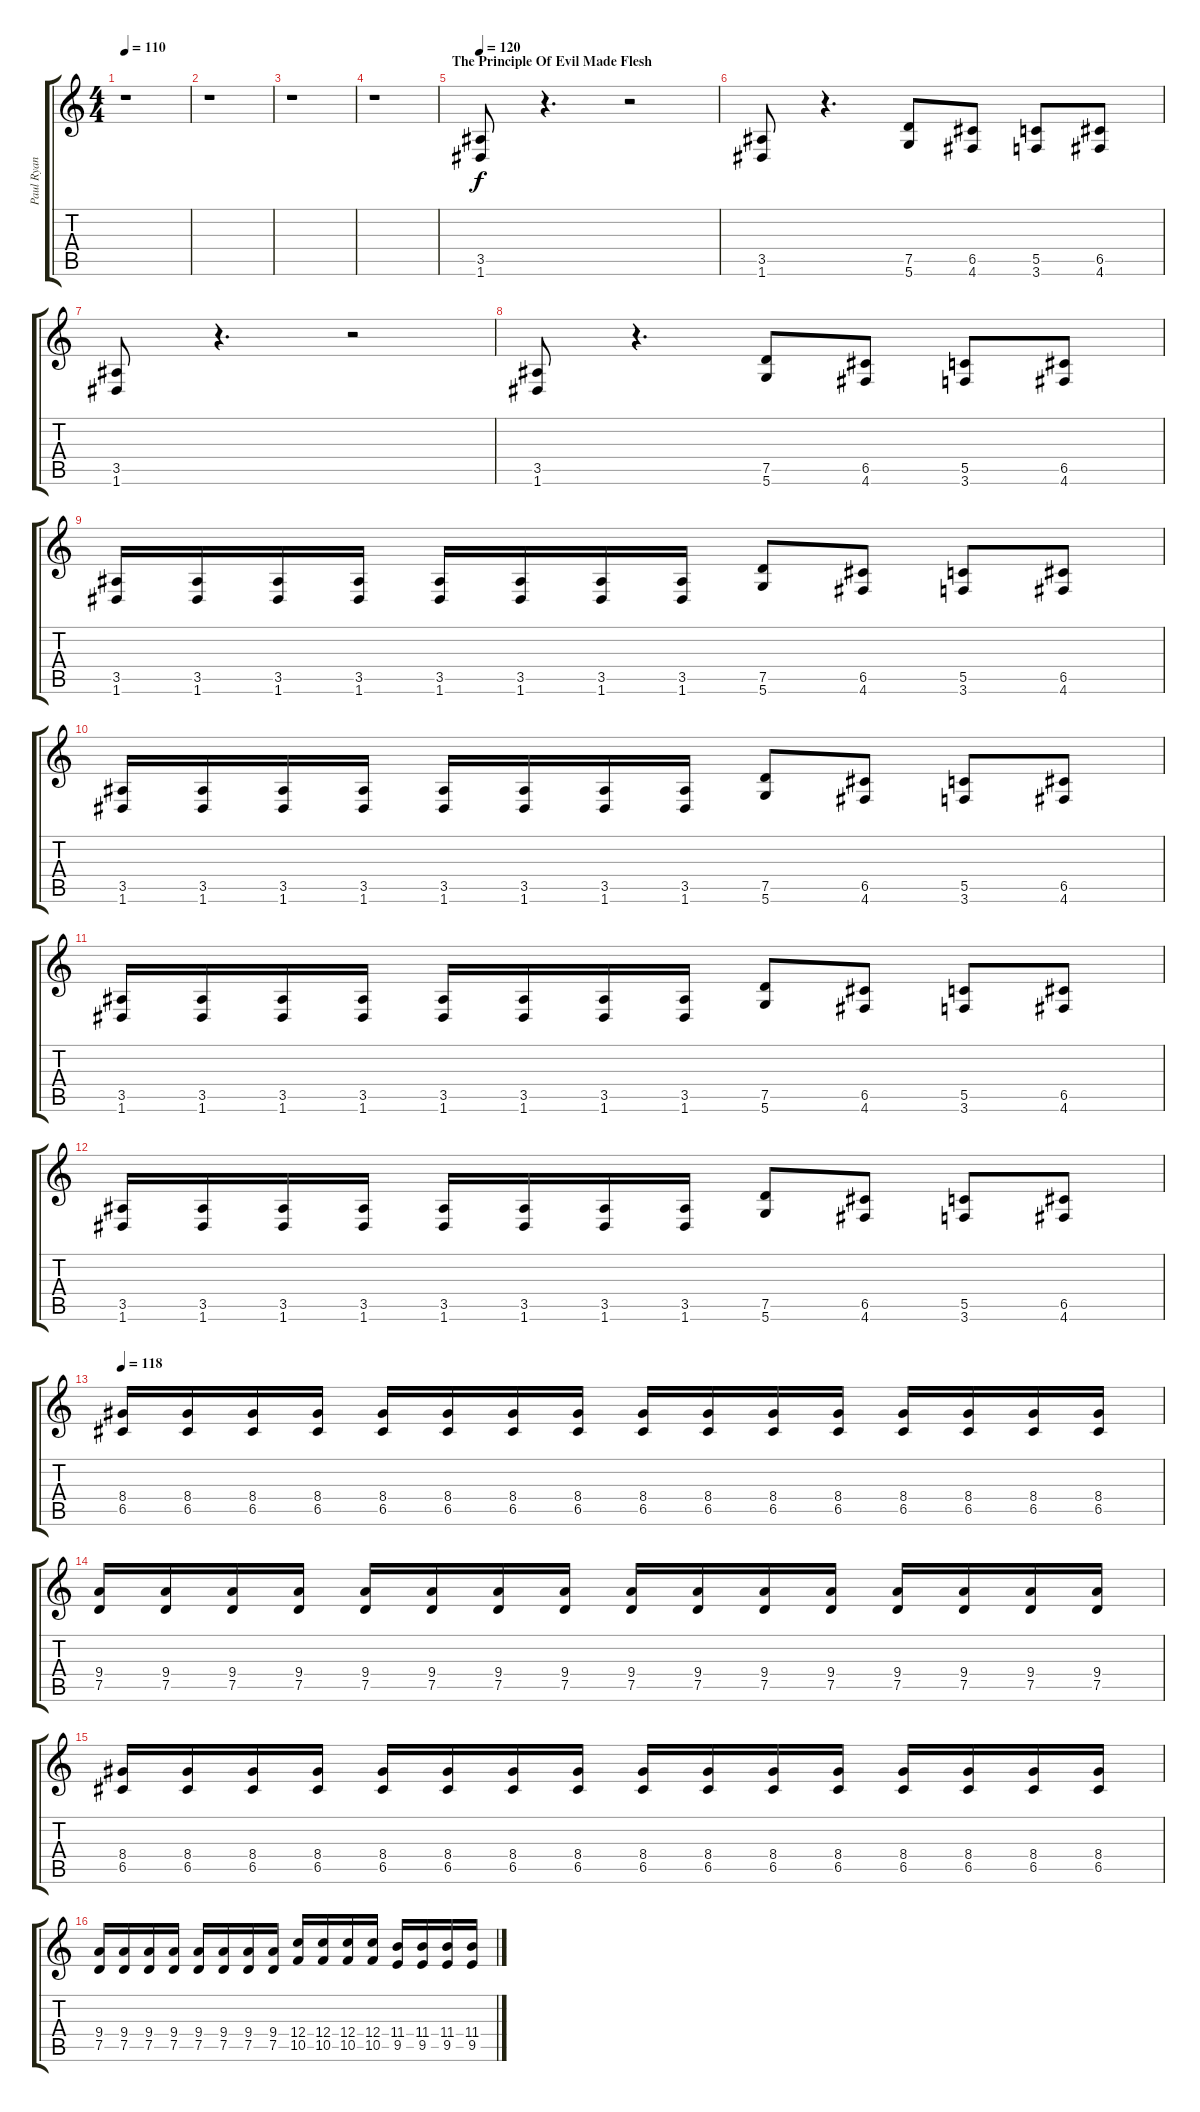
\track ("Paul Ryan (Guitar)" "Paul Ryan ") {instrument distortionguitar}
\staff {score tabs}
\tuning (D4 A3 F3 C3 G2 D2) {hide}
\ts (4 4)
\tempo 110
\clef g2
\ks c
r.1{dy f} |
r.1 |
r.1 |
r.1 |
\section ("" "The Principle Of Evil Made Flesh")
\tempo 120
(3.5 1.6).8 r.4{d} r.2 |
(3.5 1.6).8 r.4{d} (7.5 5.6).8 (6.5 4.6).8 (5.5 3.6).8 (6.5 4.6).8 |
(3.5 1.6).8 r.4{d} r.2 |
(3.5 1.6).8 r.4{d} (7.5 5.6).8 (6.5 4.6).8 (5.5 3.6).8 (6.5 4.6).8 |
(3.5 1.6).16 (3.5 1.6).16 (3.5 1.6).16 (3.5 1.6).16 (3.5 1.6).16 (3.5 1.6).16 (3.5 1.6).16 (3.5 1.6).16 (7.5 5.6).8 (6.5 4.6).8 (5.5 3.6).8 (6.5 4.6).8 |
(3.5 1.6).16 (3.5 1.6).16 (3.5 1.6).16 (3.5 1.6).16 (3.5 1.6).16 (3.5 1.6).16 (3.5 1.6).16 (3.5 1.6).16 (7.5 5.6).8 (6.5 4.6).8 (5.5 3.6).8 (6.5 4.6).8 |
(3.5 1.6).16 (3.5 1.6).16 (3.5 1.6).16 (3.5 1.6).16 (3.5 1.6).16 (3.5 1.6).16 (3.5 1.6).16 (3.5 1.6).16 (7.5 5.6).8 (6.5 4.6).8 (5.5 3.6).8 (6.5 4.6).8 |
(3.5 1.6).16 (3.5 1.6).16 (3.5 1.6).16 (3.5 1.6).16 (3.5 1.6).16 (3.5 1.6).16 (3.5 1.6).16 (3.5 1.6).16 (7.5 5.6).8 (6.5 4.6).8 (5.5 3.6).8 (6.5 4.6).8 |
\tempo 118
(8.4 6.5).16 (8.4 6.5).16 (8.4 6.5).16 (8.4 6.5).16 (8.4 6.5).16 (8.4 6.5).16 (8.4 6.5).16 (8.4 6.5).16 (8.4 6.5).16 (8.4 6.5).16 (8.4 6.5).16 (8.4 6.5).16 (8.4 6.5).16 (8.4 6.5).16 (8.4 6.5).16 (8.4 6.5).16 |
(9.4 7.5).16 (9.4 7.5).16 (9.4 7.5).16 (9.4 7.5).16 (9.4 7.5).16 (9.4 7.5).16 (9.4 7.5).16 (9.4 7.5).16 (9.4 7.5).16 (9.4 7.5).16 (9.4 7.5).16 (9.4 7.5).16 (9.4 7.5).16 (9.4 7.5).16 (9.4 7.5).16 (9.4 7.5).16 |
(8.4 6.5).16 (8.4 6.5).16 (8.4 6.5).16 (8.4 6.5).16 (8.4 6.5).16 (8.4 6.5).16 (8.4 6.5).16 (8.4 6.5).16 (8.4 6.5).16 (8.4 6.5).16 (8.4 6.5).16 (8.4 6.5).16 (8.4 6.5).16 (8.4 6.5).16 (8.4 6.5).16 (8.4 6.5).16 |
(9.4 7.5).16 (9.4 7.5).16 (9.4 7.5).16 (9.4 7.5).16 (9.4 7.5).16 (9.4 7.5).16 (9.4 7.5).16 (9.4 7.5).16 (12.4 10.5).16 (12.4 10.5).16 (12.4 10.5).16 (12.4 10.5).16 (11.4 9.5).16 (11.4 9.5).16 (11.4 9.5).16 (11.4 9.5).16
